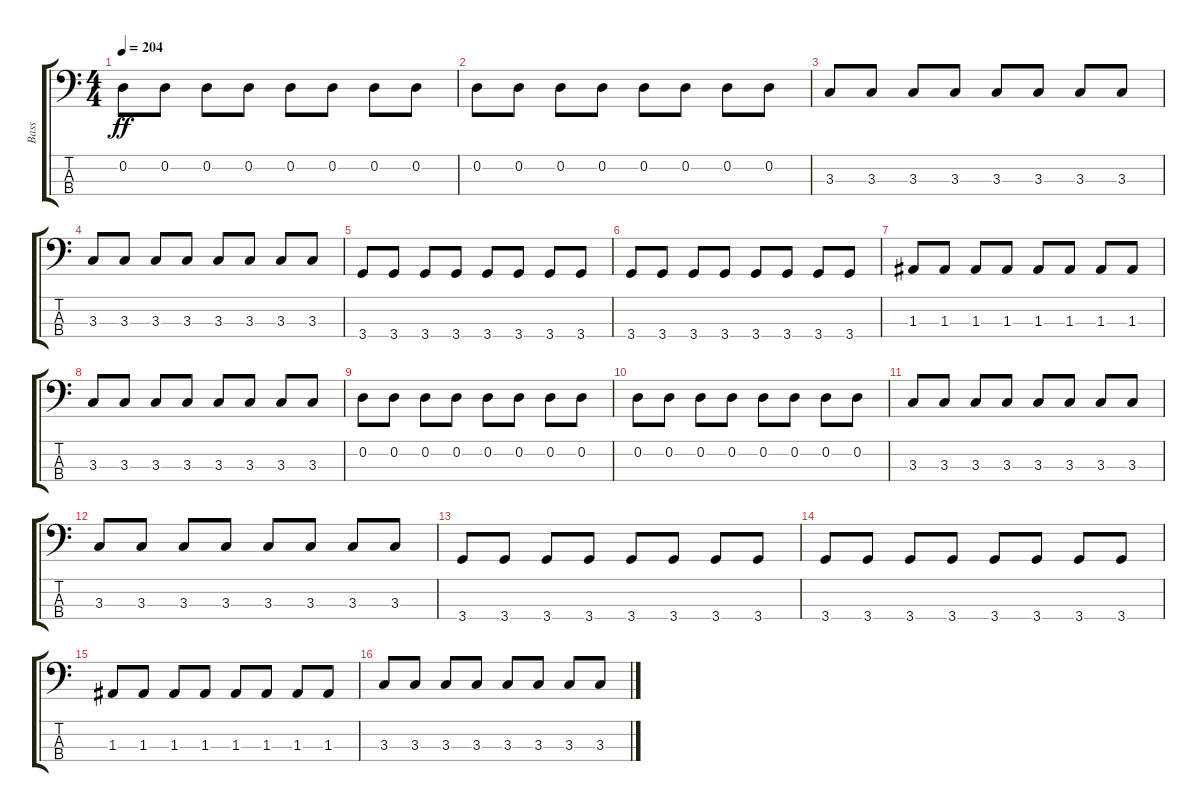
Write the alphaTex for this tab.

\track ("Bass" "Bass") {instrument electricbassfinger}
\staff {score tabs}
\tuning (G2 D2 A1 E1) {hide}
\ts (4 4)
\tempo 204
\clef f4
\ks c
0.2.8{dy ff} 0.2.8 0.2.8 0.2.8 0.2.8 0.2.8 0.2.8 0.2.8 |
0.2.8 0.2.8 0.2.8 0.2.8 0.2.8 0.2.8 0.2.8 0.2.8 |
3.3.8 3.3.8 3.3.8 3.3.8 3.3.8 3.3.8 3.3.8 3.3.8 |
3.3.8 3.3.8 3.3.8 3.3.8 3.3.8 3.3.8 3.3.8 3.3.8 |
3.4.8 3.4.8 3.4.8 3.4.8 3.4.8 3.4.8 3.4.8 3.4.8 |
3.4.8 3.4.8 3.4.8 3.4.8 3.4.8 3.4.8 3.4.8 3.4.8 |
1.3.8 1.3.8 1.3.8 1.3.8 1.3.8 1.3.8 1.3.8 1.3.8 |
3.3.8 3.3.8 3.3.8 3.3.8 3.3.8 3.3.8 3.3.8 3.3.8 |
0.2.8 0.2.8 0.2.8 0.2.8 0.2.8 0.2.8 0.2.8 0.2.8 |
0.2.8 0.2.8 0.2.8 0.2.8 0.2.8 0.2.8 0.2.8 0.2.8 |
3.3.8 3.3.8 3.3.8 3.3.8 3.3.8 3.3.8 3.3.8 3.3.8 |
3.3.8 3.3.8 3.3.8 3.3.8 3.3.8 3.3.8 3.3.8 3.3.8 |
3.4.8 3.4.8 3.4.8 3.4.8 3.4.8 3.4.8 3.4.8 3.4.8 |
3.4.8 3.4.8 3.4.8 3.4.8 3.4.8 3.4.8 3.4.8 3.4.8 |
1.3.8 1.3.8 1.3.8 1.3.8 1.3.8 1.3.8 1.3.8 1.3.8 |
3.3.8 3.3.8 3.3.8 3.3.8 3.3.8 3.3.8 3.3.8 3.3.8
